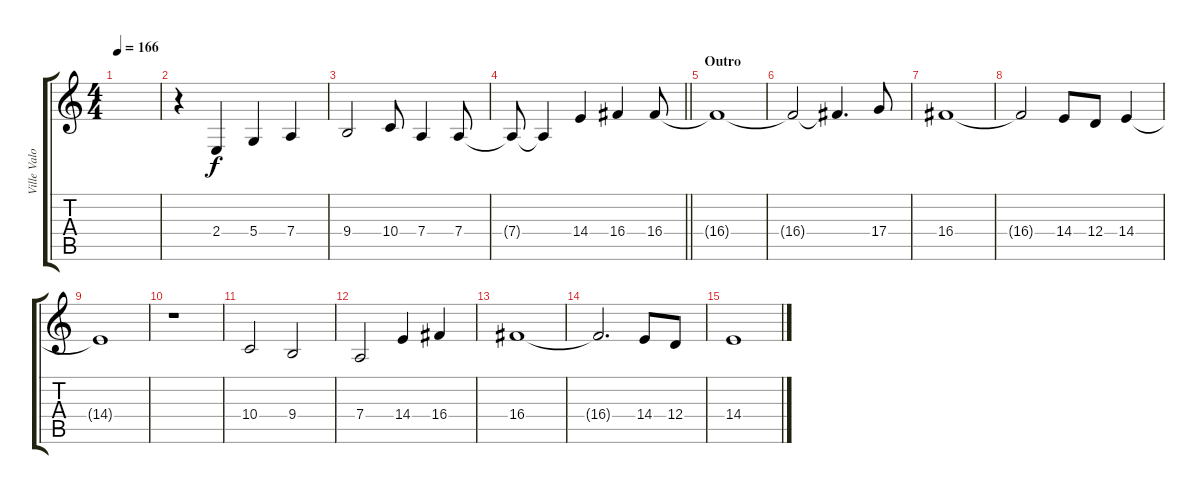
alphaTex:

\track ("Ville Valo" "Ville Valo") {instrument flute}
\staff {score tabs}
\tuning (E4 B3 G3 D3 A2 E2) {hide}
\ts (4 4)
\tempo 166
\clef g2
\ks c
|
r.4 2.4.4 5.4.4 7.4.4 |
9.4.2 10.4.8 7.4.4 7.4.8 |
\barLineRight lightlight
7.4{t}.8 7.4{t}.4 14.4.4 16.4.4 16.4.8 |
\section ("" "Outro")
16.4{t}.1 |
16.4{t}.2 16.4{t}.4{d} 17.4.8 |
16.4.1 |
16.4{t}.2 14.4.8 12.4.8 14.4.4 |
14.4{t}.1 |
r.1 |
10.4.2 9.4.2 |
7.4.2 14.4.4 16.4.4 |
16.4.1 |
16.4{t}.2{d} 14.4.8 12.4.8 |
14.4.1
